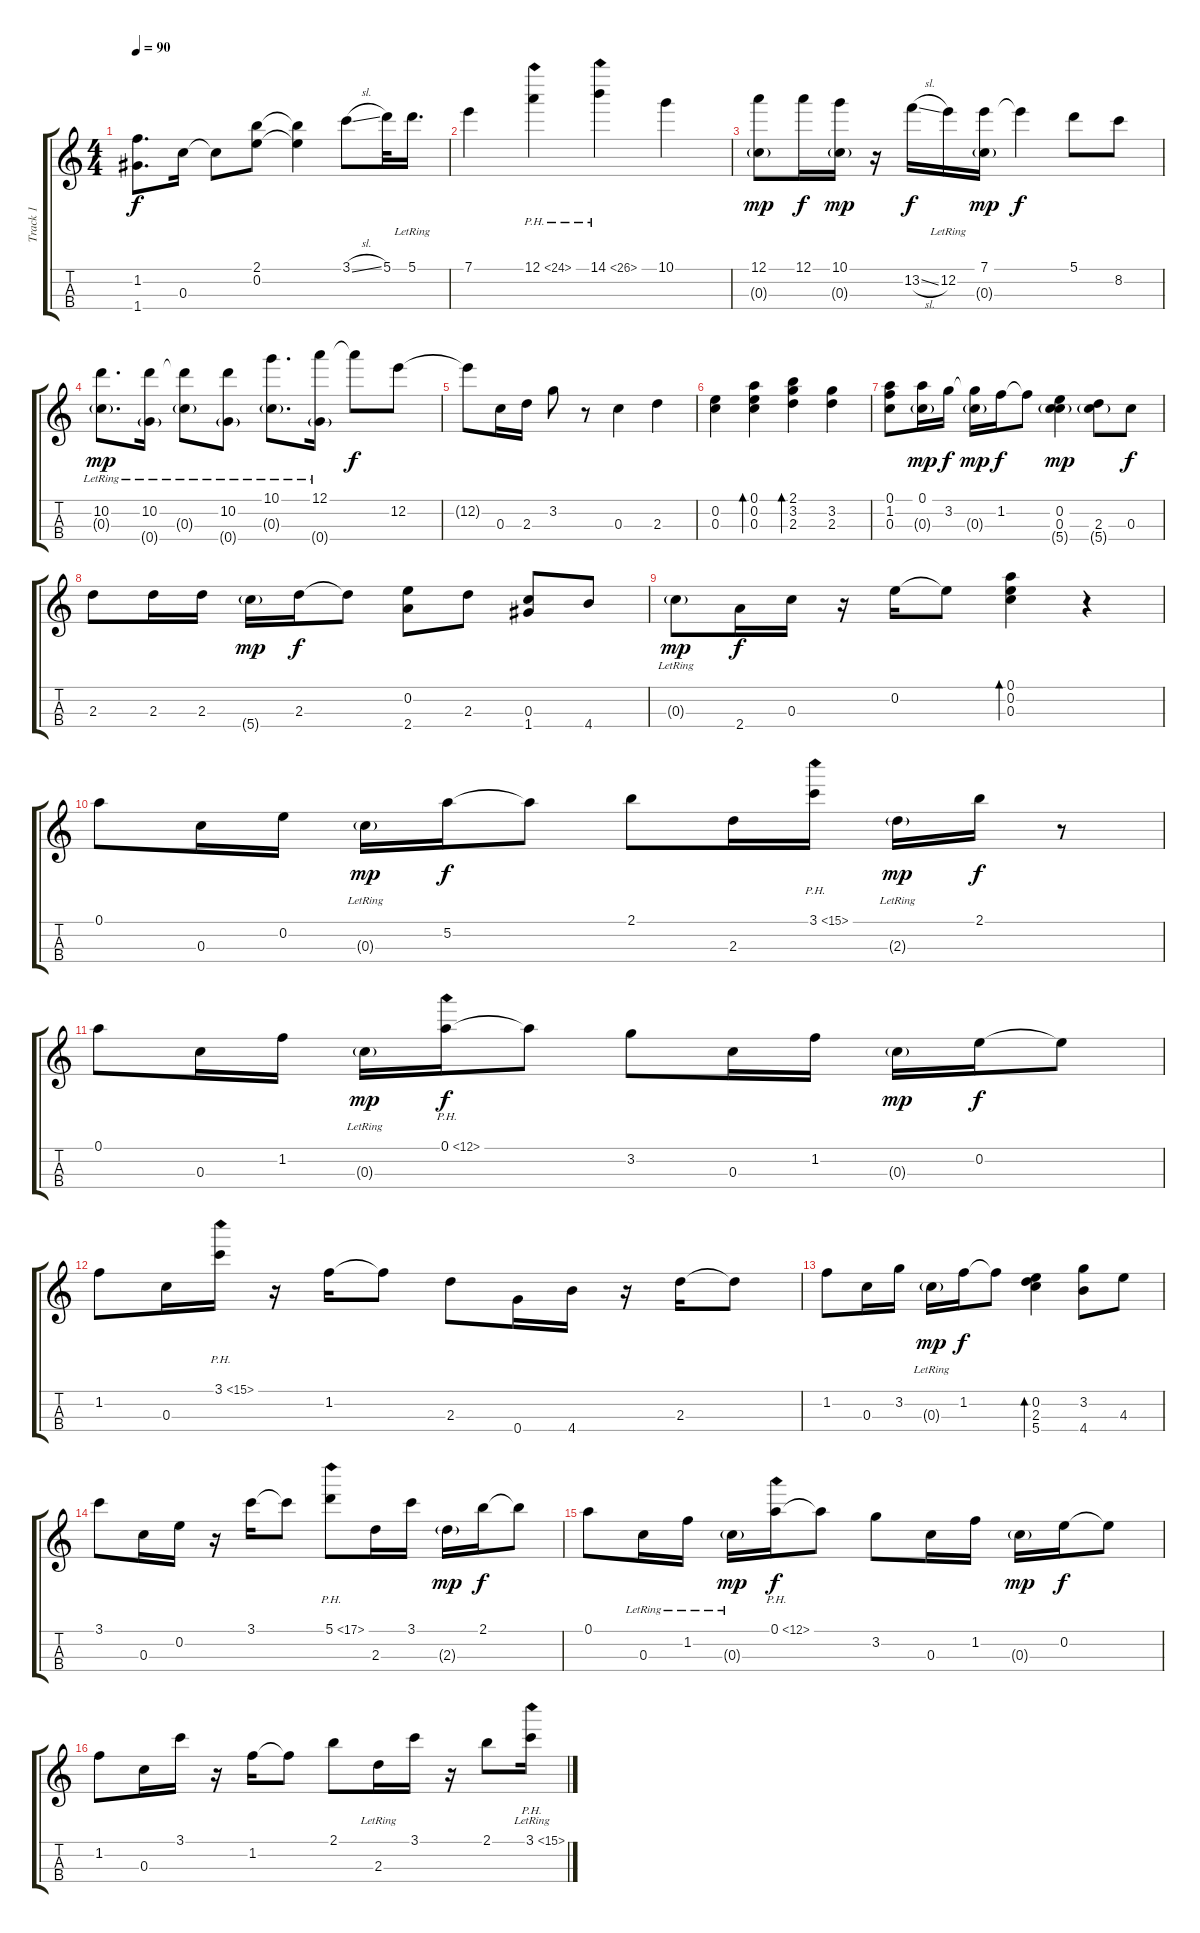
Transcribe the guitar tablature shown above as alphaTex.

\track ("Track 1" "Track 1") {instrument acousticguitarsteel}
\staff {score tabs}
\tuning (A4 E4 C4 G3) {hide}
\ts (4 4)
\tempo 90
\clef g2
\ks c
(1.2 1.4).8{d dy f} 0.3.16 0.3{t}.8 (2.1 0.2).8 (2.1{t} 0.2{t}).4 3.1{sl}.8 5.1.32 5.1{lr}.16{d} |
7.1.4 12.1{ph 12}.4 14.1{ph 12}.4 10.1.4 |
(12.1 0.3{g}).8{dy mp} 12.1.16{dy f} (10.1 0.3{g}).16{dy mp} r.16 13.2{sl}.16{dy f} 12.2{lr}.16 (7.1 0.3{g}).16{dy mp} 7.1{t}.4{dy f} 5.1.8 8.2.8 |
(10.2 0.3{g lr}).8{d dy mp} (10.2 0.4{g lr}).16 (10.2{t} 0.3{g lr}).8 (10.2 0.4{g lr}).8 (10.1 0.3{g lr}).8{d} (12.1 0.4{g lr}).16 12.1{t}.8{dy f} 12.2.8 |
12.2{t}.8 0.3.16 2.3.16 3.2.8 r.8 0.3.4 2.3.4 |
(0.2 0.3).4 (0.1 0.2 0.3).4{bd 60} (2.1 3.2 2.3).4{bd 60} (3.2 2.3).4 |
(0.1 1.2 0.3).8 (0.1 0.3{g}).16{dy mp} 3.2.16{dy f} (3.2{t} 0.3{g}).16{dy mp} 1.2.16{dy f} 1.2{t}.8 (0.2 0.3 5.4{g}).4{dy mp} (2.3 5.4{g}).8 0.3.8{dy f} |
2.3.8 2.3.16 2.3.16 5.4{g}.16{dy mp} 2.3.16{dy f} 2.3{t}.8 (0.2 2.4).8 2.3.8 (0.3 1.4).8 4.4.8 |
0.3{g lr}.8{dy mp} 2.4.16{dy f} 0.3.16 r.16 0.2.16 0.2{t}.8 (0.1 0.2 0.3).4{bd 480} r.4 |
0.1.8 0.3.16 0.2.16 0.3{g lr}.16{dy mp} 5.2.16{dy f} 5.2{t}.8 2.1.8 2.3.16 3.1{ph 12}.16 2.3{g lr}.16{dy mp} 2.1.16{dy f} r.8 |
0.1.8 0.3.16 1.2.16 0.3{g lr}.16{dy mp} 0.1{ph 12}.16{dy f} 0.1{t}.8 3.2.8 0.3.16 1.2.16 0.3{g}.16{dy mp} 0.2.16{dy f} 0.2{t}.8 |
1.2.8 0.3.16 3.1{ph 12}.16 r.16 1.2.16 1.2{t}.8 2.3.8 0.4.16 4.4.16 r.16 2.3.16 2.3{t}.8 |
1.2.8 0.3.16 3.2.16 0.3{g lr}.16{dy mp} 1.2.16{dy f} 1.2{t}.8 (0.2 2.3 5.4).4{bd 480} (3.2 4.4).8 4.3.8 |
3.1.8 0.3.16 0.2.16 r.16 3.1.16 3.1{t}.8 5.1{ph 12}.8 2.3.16 3.1.16 2.3{g}.16{dy mp} 2.1.16{dy f} 2.1{t}.8 |
0.1.8 0.3{lr}.16 1.2{lr}.16 0.3{g lr}.16{dy mp} 0.1{ph 12}.16{dy f} 0.1{t}.8 3.2.8 0.3.16 1.2.16 0.3{g}.16{dy mp} 0.2.16{dy f} 0.2{t}.8 |
1.2.8 0.3.16 3.1.16 r.16 1.2.16 1.2{t}.8 2.1.8 2.3{lr}.16 3.1.16 r.16 2.1.8 3.1{ph 12 lr}.16
